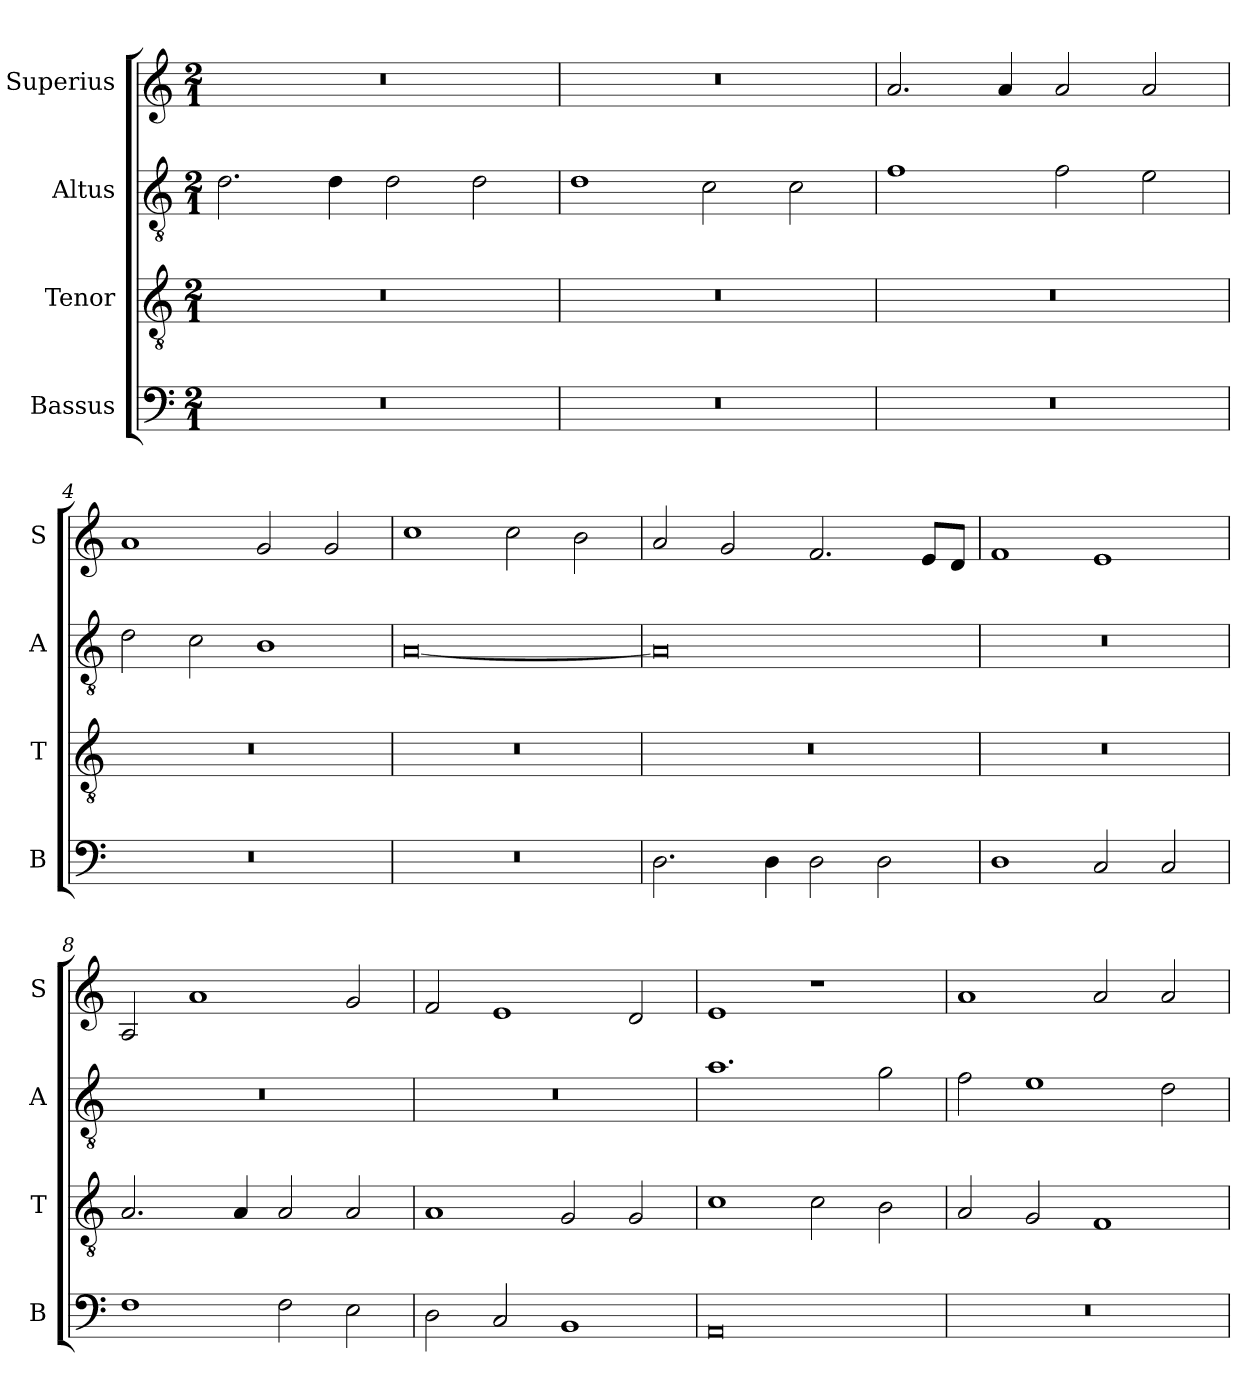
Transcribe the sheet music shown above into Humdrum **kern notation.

**kern	**kern	**kern	**kern
*part4	*part3	*part2	*part1
*staff4	*staff3	*staff2	*staff1
*I"Bassus	*I"Tenor	*I"Altus	*I"Superius
*I'B	*I'T	*I'A	*I'S
*clefF4	*clefGv2	*clefGv2	*clefG2
*k[]	*k[]	*k[]	*k[]
*M2/1	*M2/1	*M2/1	*M2/1
=1	=1	=1	=1
0r	0r	2.d\	0r
.	.	4d\	.
.	.	2d\	.
.	.	2d\	.
=2	=2	=2	=2
0r	0r	1d	0r
.	.	2c\	.
.	.	2c\	.
=3	=3	=3	=3
0r	0r	1f	2.a/
.	.	.	4a/
.	.	2f\	2a/
.	.	2e\	2a/
=4	=4	=4	=4
0r	0r	2d\	1a
.	.	2c\	.
.	.	1B	2g/
.	.	.	2g/
=5	=5	=5	=5
0r	0r	[0A	1cc
.	.	.	2cc\
.	.	.	2b\
=6	=6	=6	=6
2.D\	0r	0A]	2a/
.	.	.	2g/
4D\	.	.	.
2D\	.	.	2.f/
2D\	.	.	.
.	.	.	8e/L
.	.	.	8d/J
=7	=7	=7	=7
1D	0r	0r	1f
2C/	.	.	1e
2C/	.	.	.
=8	=8	=8	=8
1F	2.A/	0r	2A/
.	.	.	1a
.	4A/	.	.
2F\	2A/	.	.
2E\	2A/	.	2g/
=9	=9	=9	=9
2D\	1A	0r	2f/
2C/	.	.	1e
1BB	2G/	.	.
.	2G/	.	2d/
=10	=10	=10	=10
0AA	1c	1.a	1e
.	2c\	.	1r
.	2B\	2g\	.
=11	=11	=11	=11
0r	2A/	2f\	1a
.	2G/	1e	.
.	1F	.	2a/
.	.	2d\	2a/
=	=	=	=
*-	*-	*-	*-
